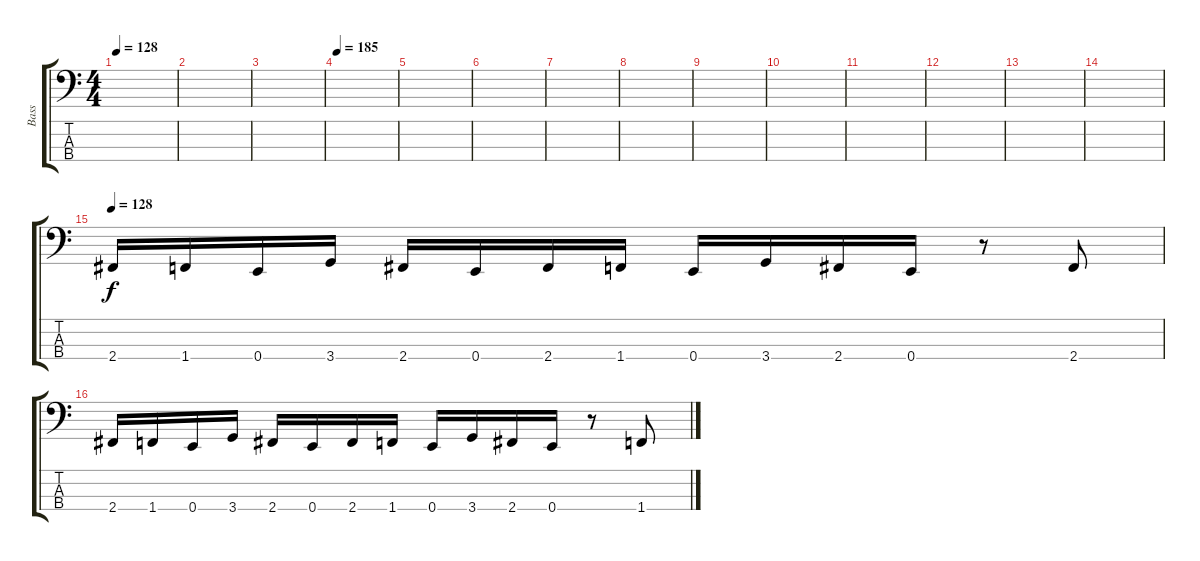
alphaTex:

\track ("Bass" "Bass") {instrument slapbass1}
\staff {score tabs}
\tuning (G2 D2 A1 E1) {hide}
\ts (4 4)
\tempo 128
\clef f4
\ks c
|
|
|
\tempo 185
|
|
|
|
|
|
|
|
|
|
|
\tempo 128
2.4.16 1.4.16 0.4.16 3.4.16 2.4.16 0.4.16 2.4.16 1.4.16 0.4.16 3.4.16 2.4.16 0.4.16 r.8 2.4.8 |
2.4.16 1.4.16 0.4.16 3.4.16 2.4.16 0.4.16 2.4.16 1.4.16 0.4.16 3.4.16 2.4.16 0.4.16 r.8 1.4.8
